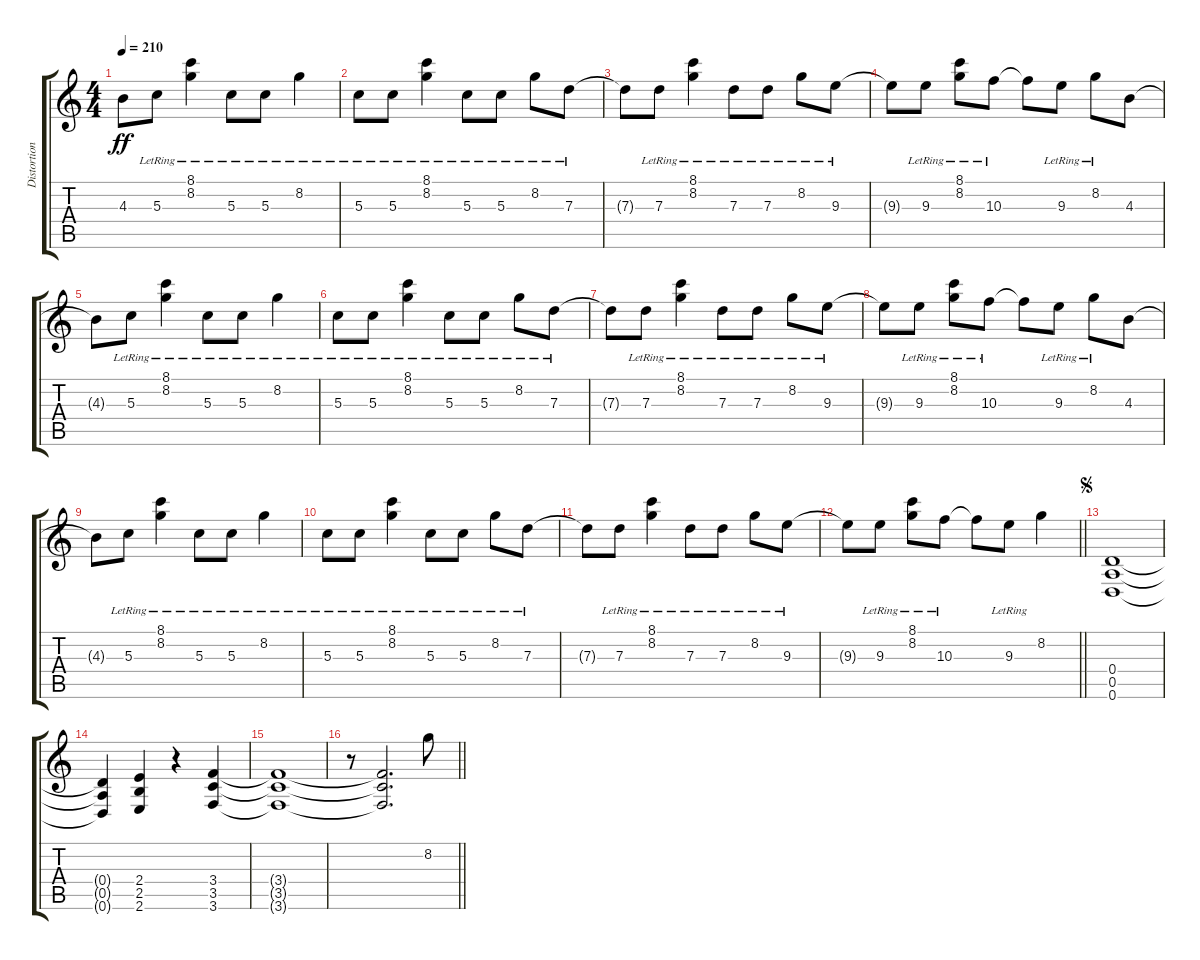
\track ("Distortion Guitar 1" "Distortion") {instrument distortionguitar}
\staff {score tabs}
\tuning (E4 B3 G3 D3 A2 D2) {hide}
\ts (4 4)
\tempo 210
\clef g2
\ks c
4.3{t}.8{dy ff} 5.3{lr}.8 (8.1{lr} 8.2{lr}).4 5.3{lr}.8 5.3{lr}.8 8.2{lr}.4 |
5.3{lr}.8 5.3{lr}.8 (8.1{lr} 8.2{lr}).4 5.3{lr}.8 5.3{lr}.8 8.2{lr}.8 7.3{lr}.8 |
7.3{t}.8 7.3{lr}.8 (8.1{lr} 8.2{lr}).4 7.3{lr}.8 7.3{lr}.8 8.2{lr}.8 9.3{lr}.8 |
9.3{t}.8 9.3{lr}.8 (8.1{lr} 8.2{lr}).8 10.3{lr}.8 10.3{t}.8 9.3{lr}.8 8.2{lr}.8 4.3.8 |
4.3{t}.8 5.3{lr}.8 (8.1{lr} 8.2{lr}).4 5.3{lr}.8 5.3{lr}.8 8.2{lr}.4 |
5.3{lr}.8 5.3{lr}.8 (8.1{lr} 8.2{lr}).4 5.3{lr}.8 5.3{lr}.8 8.2{lr}.8 7.3{lr}.8 |
7.3{t}.8 7.3{lr}.8 (8.1{lr} 8.2{lr}).4 7.3{lr}.8 7.3{lr}.8 8.2{lr}.8 9.3{lr}.8 |
9.3{t}.8 9.3{lr}.8 (8.1{lr} 8.2{lr}).8 10.3{lr}.8 10.3{t}.8 9.3{lr}.8 8.2{lr}.8 4.3.8 |
4.3{t}.8 5.3{lr}.8 (8.1{lr} 8.2{lr}).4 5.3{lr}.8 5.3{lr}.8 8.2{lr}.4 |
5.3{lr}.8 5.3{lr}.8 (8.1{lr} 8.2{lr}).4 5.3{lr}.8 5.3{lr}.8 8.2{lr}.8 7.3{lr}.8 |
7.3{t}.8 7.3{lr}.8 (8.1{lr} 8.2{lr}).4 7.3{lr}.8 7.3{lr}.8 8.2{lr}.8 9.3{lr}.8 |
\barLineRight lightlight
9.3{t}.8 9.3{lr}.8 (8.1{lr} 8.2{lr}).8 10.3{lr}.8 10.3{t}.8 9.3{lr}.8 8.2.4 |
\jump segno
(0.4 0.5 0.6).1 |
(0.4{t} 0.5{t} 0.6{t}).4 (2.4 2.5 2.6).4 r.4 (3.4 3.5 3.6).4 |
(3.4{t} 3.5{t} 3.6{t}).1 |
\barLineRight lightlight
r.8 (3.4{t} 3.5{t} 3.6{t}).2{d} 8.2.8
